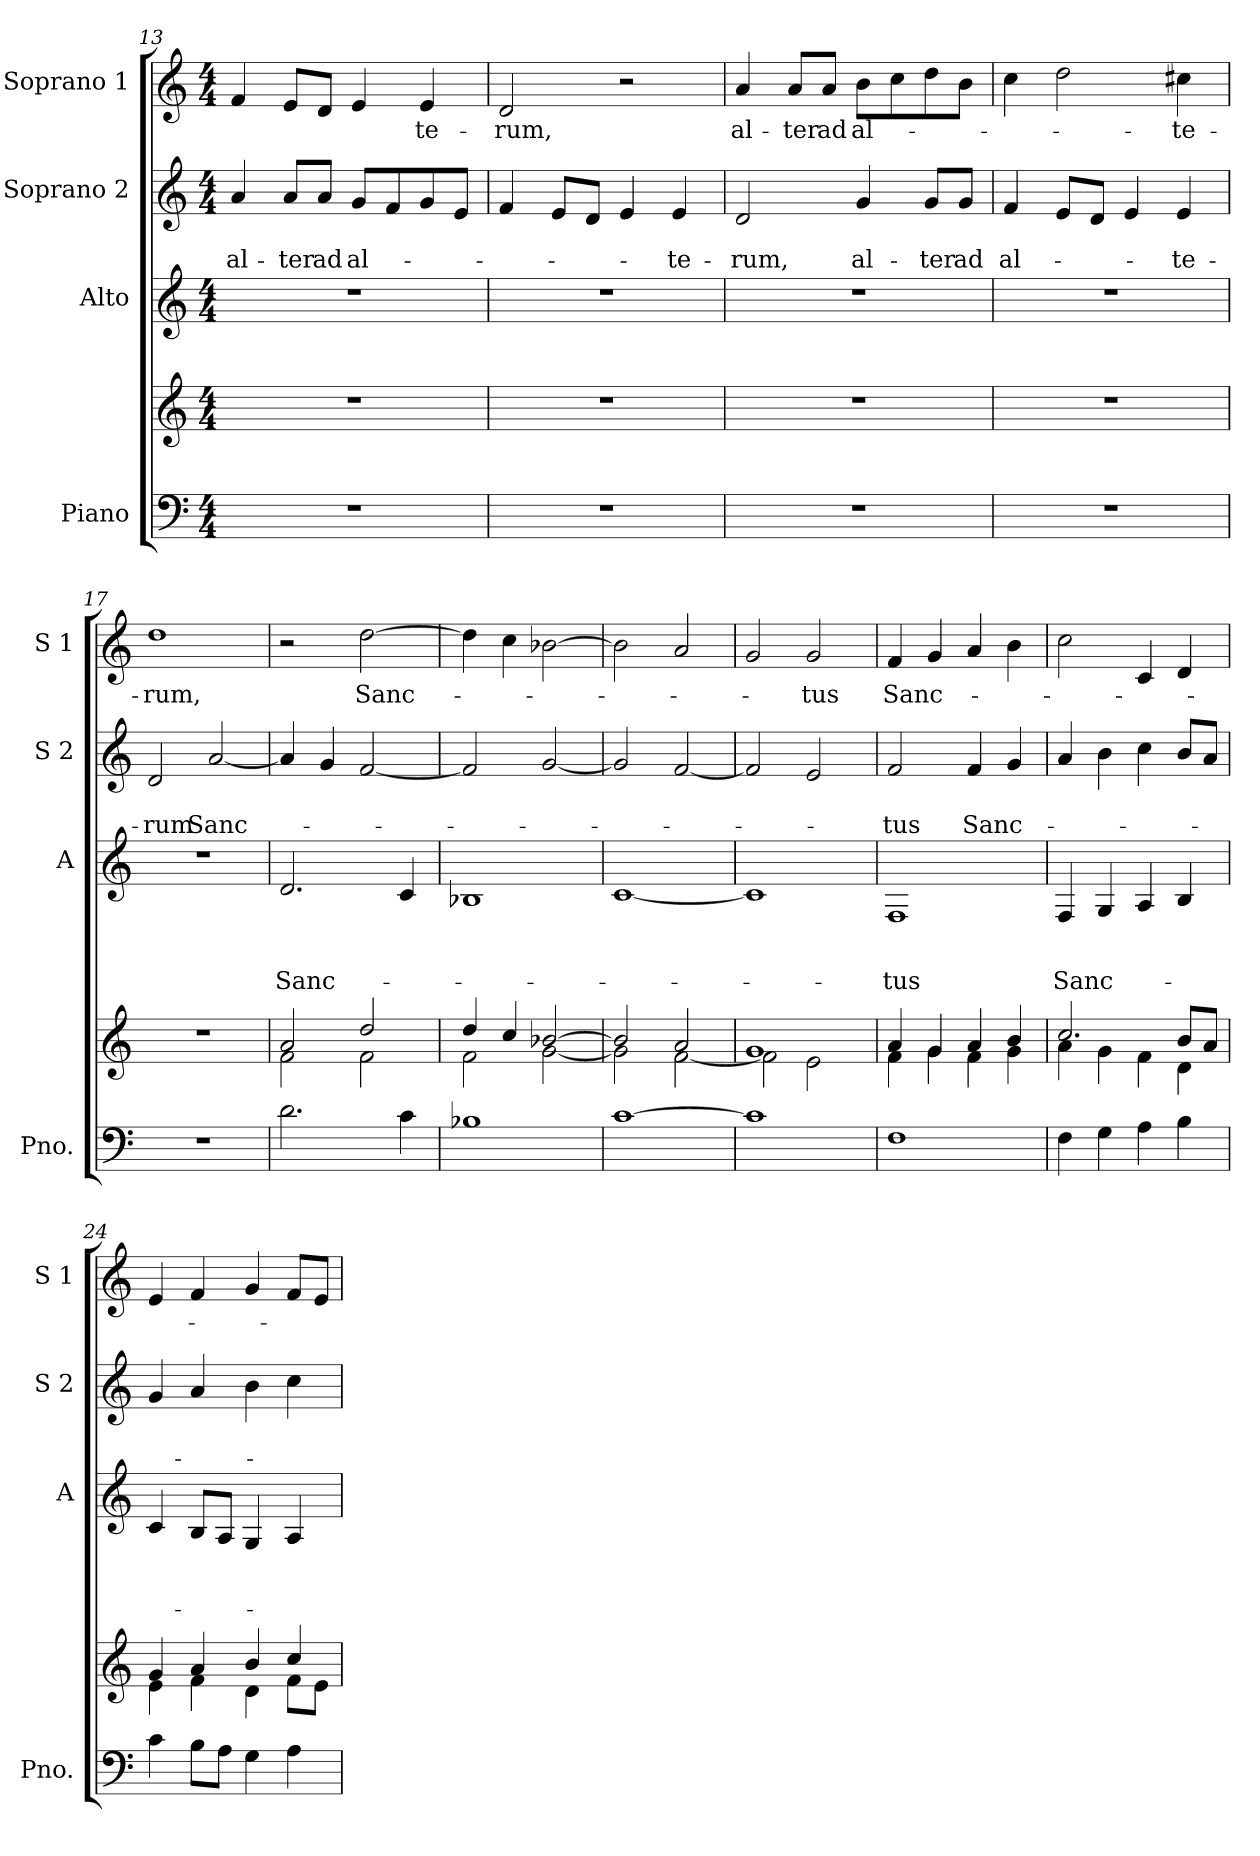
**kern	**kern	**kern	**text	**text	**text	**kern	**text	**text	**kern	**text
*part4	*part4	*part3	*part3	*part3	*part3	*part2	*part2	*part2	*part1	*part1
*staff5	*staff4	*staff3	*staff3	*staff3	*staff3	*staff2	*staff2	*staff2	*staff1	*staff1
*I"Piano	*	*I"Alto	*	*	*	*I"Soprano 2	*	*	*I"Soprano 1	*
*I'Pno.	*	*I'A	*	*	*	*I'S 2	*	*	*I'S 1	*
*clefF4	*clefG2	*clefG2	*	*	*	*clefG2	*	*	*clefG2	*
*k[]	*k[]	*k[]	*	*	*	*k[]	*	*	*k[]	*
*C:	*C:	*C:	*	*	*	*C:	*	*	*C:	*
*M4/4	*M4/4	*M4/4	*	*	*	*M4/4	*	*	*M4/4	*
=13	=13	=13	=13	=13	=13	=13	=13	=13	=13	=13
!	!	!	!	!	!	!	!	!LO:LY:b	!	!
1r	1r	1r	.	.	.	4a/	.	al-	4f/	.
!	!	!	!	!	!	!	!	!LO:LY:b	!	!
.	.	.	.	.	.	8a/L	.	-ter	8e/L	.
!	!	!	!	!	!	!	!	!LO:LY:b	!	!
.	.	.	.	.	.	8a/J	.	ad	8d/J	.
!	!	!	!	!	!	!	!	!LO:LY:b	!	!
.	.	.	.	.	.	8g/L	.	al-	4e/	.
.	.	.	.	.	.	8f/	.	.	.	.
!	!	!	!	!	!	!	!	!	!	!LO:LY:b
.	.	.	.	.	.	8g/	.	.	4e/	-te-
.	.	.	.	.	.	8e/J	.	.	.	.
=14	=14	=14	=14	=14	=14	=14	=14	=14	=14	=14
!	!	!	!	!	!	!	!	!	!	!LO:LY:b
1r	1r	1r	.	.	.	4f/	.	.	2d/	-rum,
.	.	.	.	.	.	8e/L	.	.	.	.
.	.	.	.	.	.	8d/J	.	.	.	.
.	.	.	.	.	.	4e/	.	.	2r	.
!	!	!	!	!	!	!	!	!LO:LY:b	!	!
.	.	.	.	.	.	4e/	.	-te-	.	.
!!LO:LB:g=z
=15	=15	=15	=15	=15	=15	=15	=15	=15	=15	=15
!	!	!	!	!	!	!	!	!LO:LY:b	!	!LO:LY:b
1r	1r	1r	.	.	.	2d/	.	-rum,	4a/	al-
!	!	!	!	!	!	!	!	!	!	!LO:LY:b
.	.	.	.	.	.	.	.	.	8a/L	-ter
!	!	!	!	!	!	!	!	!	!	!LO:LY:b
.	.	.	.	.	.	.	.	.	8a/J	ad
!	!	!	!	!	!	!	!	!LO:LY:b	!	!LO:LY:b
.	.	.	.	.	.	4g/	.	al-	8b\L	al-
.	.	.	.	.	.	.	.	.	8cc\	.
!	!	!	!	!	!	!	!	!LO:LY:b	!	!
.	.	.	.	.	.	8g/L	.	-ter	8dd\	.
!	!	!	!	!	!	!	!	!LO:LY:b	!	!
.	.	.	.	.	.	8g/J	.	ad	8b\J	.
=16	=16	=16	=16	=16	=16	=16	=16	=16	=16	=16
!	!	!	!	!	!	!	!	!LO:LY:b	!	!
1r	1r	1r	.	.	.	4f/	.	al-	4cc\	.
.	.	.	.	.	.	8e/L	.	.	2dd\	.
.	.	.	.	.	.	8d/J	.	.	.	.
.	.	.	.	.	.	4e/	.	.	.	.
!	!	!	!	!	!	!	!	!LO:LY:b	!	!LO:LY:b
.	.	.	.	.	.	4e/	.	-te-	4cc#X\	-te-
=17	=17	=17	=17	=17	=17	=17	=17	=17	=17	=17
!	!	!	!	!	!	!	!	!LO:LY:b	!	!LO:LY:b
1r	1r	1r	.	.	.	2d/	.	-rum	1dd	-rum,
!	!	!	!	!	!	!	!	!LO:LY:b	!	!
.	.	.	.	.	.	[2a/	.	Sanc-	.	.
=18	=18	=18	=18	=18	=18	=18	=18	=18	=18	=18
*	*^	*	*	*	*	*	*	*	*	*
!	!	!	!	!	!	!LO:LY:b	!	!	!	!	!
2.d\	2a/	2f\	2.d/	.	.	Sanc-	4a/]	.	.	2r	.
.	.	.	.	.	.	.	4g/	.	.	.	.
!	!	!	!	!	!	!	!	!	!	!	!LO:LY:b
.	2dd/	2f\	.	.	.	.	[2f/	.	.	[2dd\	Sanc-
4c\	.	.	4c/	.	.	.	.	.	.	.	.
=19	=19	=19	=19	=19	=19	=19	=19	=19	=19	=19	=19
1B-X	4dd/	2f\	1B-X	.	.	.	2f/]	.	.	4dd\]	.
.	4cc/	.	.	.	.	.	.	.	.	4cc\	.
.	[>2b-X/	[<2g\	.	.	.	.	[2g/	.	.	[2b-X\	.
=20	=20	=20	=20	=20	=20	=20	=20	=20	=20	=20	=20
[1c	2b-/]	2g\]	[1c	.	.	.	2g/]	.	.	2b-\]	.
.	2a/	[<2f\	.	.	.	.	[2f/	.	.	2a/	.
!!LO:PB:g=z
=21	=21	=21	=21	=21	=21	=21	=21	=21	=21	=21	=21
1c]	1g	2f\]	1c]	.	.	.	2f/]	.	.	2g/	.
!	!	!	!	!	!	!	!	!	!	!	!LO:LY:b
.	.	2e\	.	.	.	.	2e/	.	.	2g/	-tus
=22	=22	=22	=22	=22	=22	=22	=22	=22	=22	=22	=22
!	!	!	!	!	!	!LO:LY:b	!	!	!LO:LY:b	!	!LO:LY:b
1F	4a/	4f\	1F	.	.	-tus	2f/	.	-tus	4f/	Sanc-
.	4g/	4g\	.	.	.	.	.	.	.	4g/	.
!	!	!	!	!	!	!	!	!	!LO:LY:b	!	!
.	4a/	4f\	.	.	.	.	4f/	.	Sanc-	4a/	.
.	4b/	4g\	.	.	.	.	4g/	.	.	4b\	.
=23	=23	=23	=23	=23	=23	=23	=23	=23	=23	=23	=23
!	!	!	!	!	!	!LO:LY:b	!	!	!	!	!
4F\	2.cc/	4a\	4F/	.	.	Sanc-	4a/	.	.	2cc\	.
4G\	.	4g\	4G/	.	.	.	4b\	.	.	.	.
4A\	.	4f\	4A/	.	.	.	4cc\	.	.	4c/	.
4B\	8b/L	4d\	4B/	.	.	.	8b/L	.	.	4d/	.
.	8a/J	.	.	.	.	.	8a/J	.	.	.	.
=24	=24	=24	=24	=24	=24	=24	=24	=24	=24	=24	=24
4c\	4g/	4e\	4c/	.	.	.	4g/	.	.	4e/	.
8B\L	4a/	4f\	8B/L	.	.	.	4a/	.	.	4f/	.
8A\J	.	.	8A/J	.	.	.	.	.	.	.	.
4G\	4b/	4d\	4G/	.	.	.	4b\	.	.	4g/	.
4A\	4cc/	8f\L	4A/	.	.	.	4cc\	.	.	8f/L	.
.	.	8e\J	.	.	.	.	.	.	.	8e/J	.
*	*v	*v	*	*	*	*	*	*	*	*	*
=	=	=	=	=	=	=	=	=	=	=
*-	*-	*-	*-	*-	*-	*-	*-	*-	*-	*-
